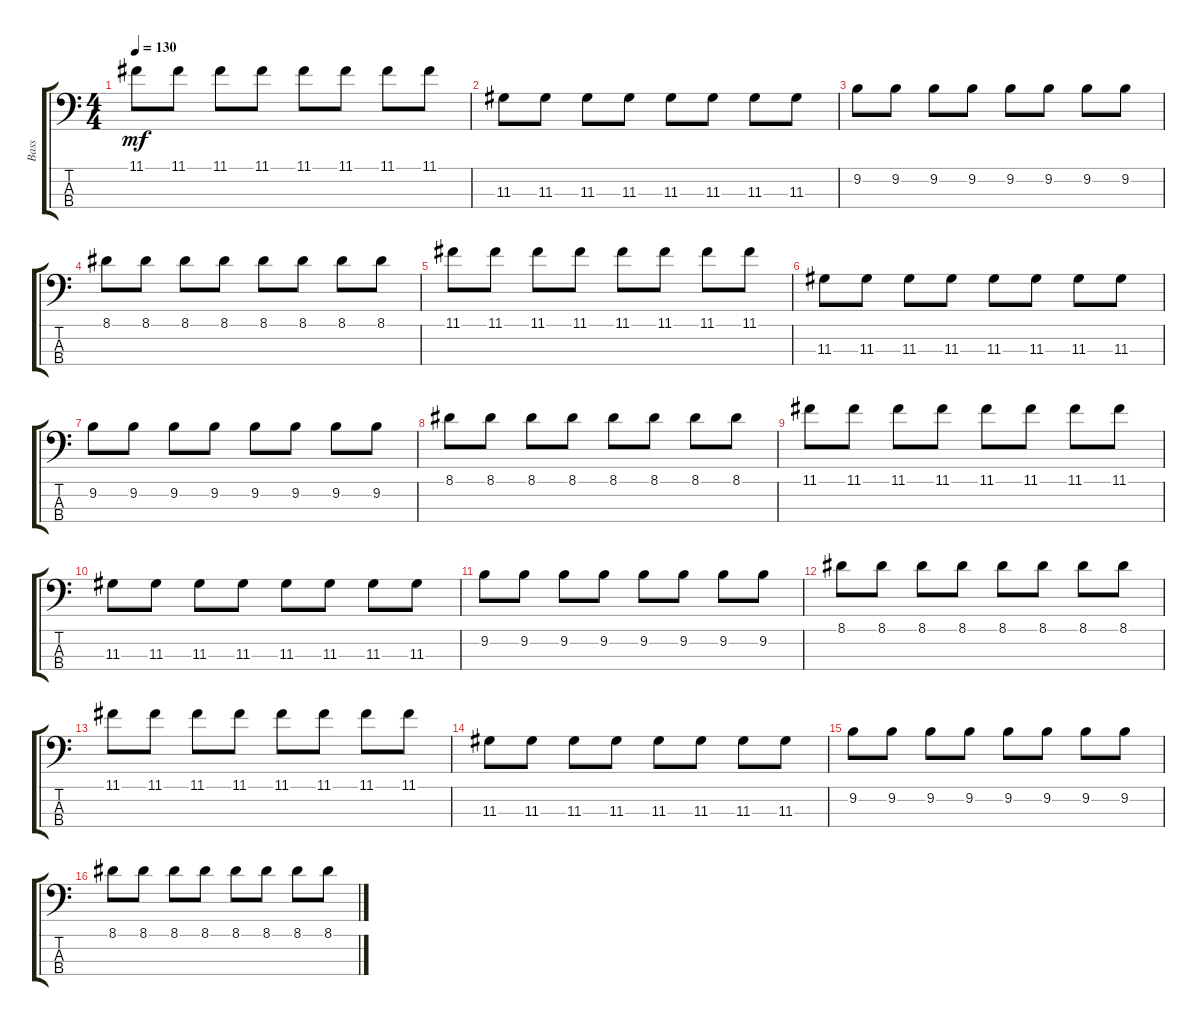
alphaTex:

\track ("Bass" "Bass") {instrument electricbassfinger}
\staff {score tabs}
\tuning (G2 D2 A1 E1) {hide}
\ts (4 4)
\tempo 130
\clef f4
\ks c
11.1.8{dy mf} 11.1.8 11.1.8 11.1.8 11.1.8 11.1.8 11.1.8 11.1.8 |
11.3.8 11.3.8 11.3.8 11.3.8 11.3.8 11.3.8 11.3.8 11.3.8 |
9.2.8 9.2.8 9.2.8 9.2.8 9.2.8 9.2.8 9.2.8 9.2.8 |
8.1.8 8.1.8 8.1.8 8.1.8 8.1.8 8.1.8 8.1.8 8.1.8 |
11.1.8 11.1.8 11.1.8 11.1.8 11.1.8 11.1.8 11.1.8 11.1.8 |
11.3.8 11.3.8 11.3.8 11.3.8 11.3.8 11.3.8 11.3.8 11.3.8 |
9.2.8 9.2.8 9.2.8 9.2.8 9.2.8 9.2.8 9.2.8 9.2.8 |
8.1.8 8.1.8 8.1.8 8.1.8 8.1.8 8.1.8 8.1.8 8.1.8 |
11.1.8 11.1.8 11.1.8 11.1.8 11.1.8 11.1.8 11.1.8 11.1.8 |
11.3.8 11.3.8 11.3.8 11.3.8 11.3.8 11.3.8 11.3.8 11.3.8 |
9.2.8 9.2.8 9.2.8 9.2.8 9.2.8 9.2.8 9.2.8 9.2.8 |
8.1.8 8.1.8 8.1.8 8.1.8 8.1.8 8.1.8 8.1.8 8.1.8 |
11.1.8 11.1.8 11.1.8 11.1.8 11.1.8 11.1.8 11.1.8 11.1.8 |
11.3.8 11.3.8 11.3.8 11.3.8 11.3.8 11.3.8 11.3.8 11.3.8 |
9.2.8 9.2.8 9.2.8 9.2.8 9.2.8 9.2.8 9.2.8 9.2.8 |
8.1.8 8.1.8 8.1.8 8.1.8 8.1.8 8.1.8 8.1.8 8.1.8
